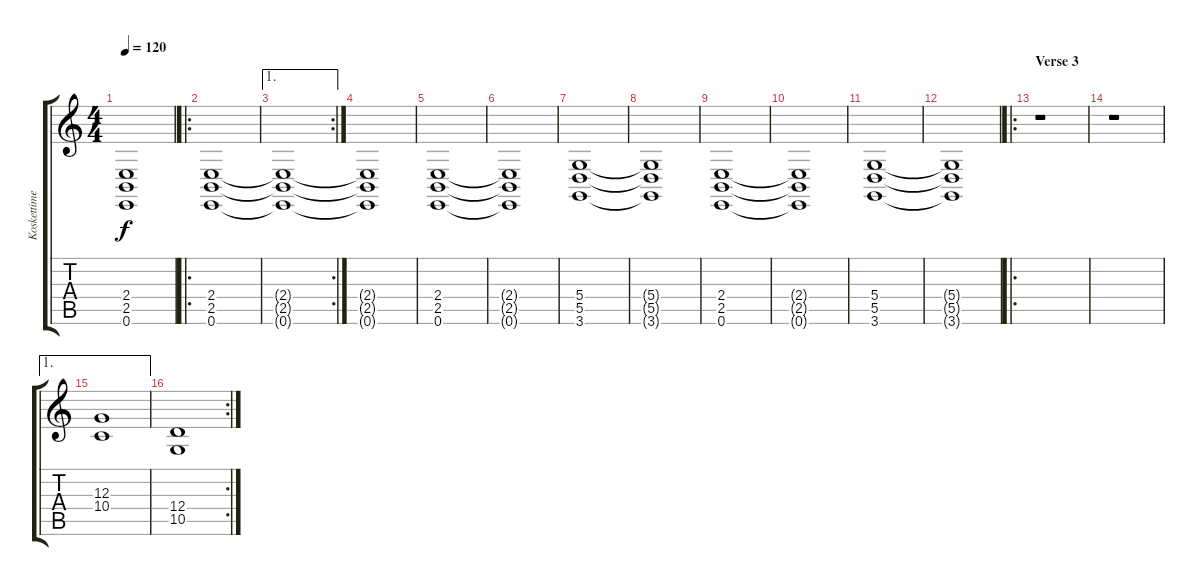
\track ("Koskettimet (Vasen)" "Koskettime") {instrument stringensemble1}
\staff {score tabs}
\tuning (E4 B3 G3 D3 A2 E2) {hide}
\ts (4 4)
\tempo 120
\clef g2
\ks c
(2.4{t} 2.5{t} 0.6{t}).1{dy f} |
\ro
(2.4 2.5 0.6).1 |
\ae 1
\rc 2
(2.4{t} 2.5{t} 0.6{t}).1 |
(2.4{t} 2.5{t} 0.6{t}).1 |
(2.4 2.5 0.6).1 |
(2.4{t} 2.5{t} 0.6{t}).1 |
(5.4 5.5 3.6).1 |
(5.4{t} 5.5{t} 3.6{t}).1 |
(2.4 2.5 0.6).1 |
(2.4{t} 2.5{t} 0.6{t}).1 |
(5.4 5.5 3.6).1 |
(5.4{t} 5.5{t} 3.6{t}).1 |
\ro
\section ("" "Verse 3")
r.1 |
r.1 |
\ae 1
(12.3 10.4).1 |
\rc 2
(12.4 10.5).1
